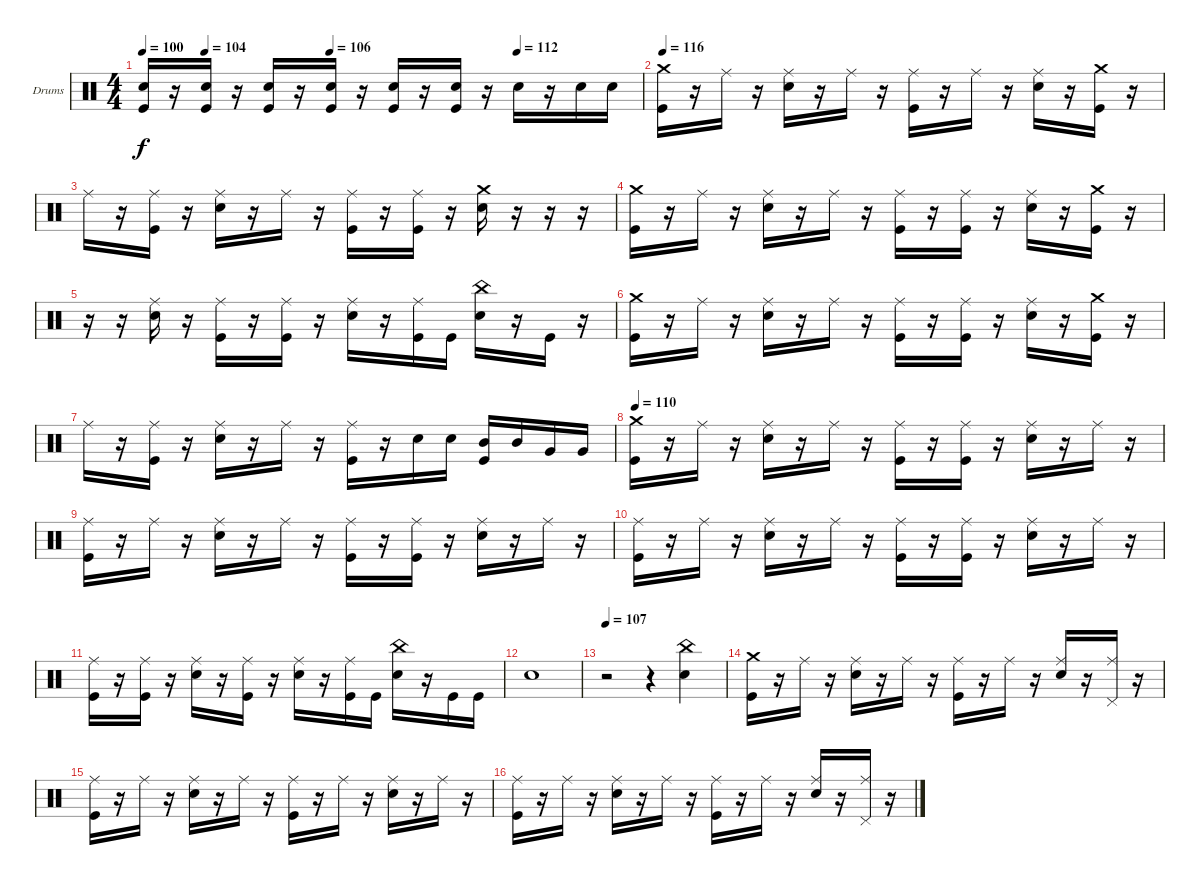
\bracketExtendMode groupsimilarinstruments
\firstSystemTrackNameOrientation horizontal
\otherSystemsTrackNameOrientation horizontal
\track ("Drumkit" "Drums") {instrument percussion}
\staff {score}
\articulation defaults
\ts (4 4)
\tempo 100
\tempo (104 0.125)
\tempo (106 0.375)
\tempo (112 0.75)
\clef neutral
\ks c
("Snare (hit) 2" "Kick (hit)").16{dy f} r.16 ("Snare (hit) 2" "Kick (hit)").16 r.16 ("Snare (hit) 2" "Kick (hit)").16 r.16 ("Snare (hit) 2" "Kick (hit)").16 r.16 ("Snare (hit) 2" "Kick (hit)").16 r.16 ("Snare (hit) 2" "Kick (hit)").16 r.16 "Snare (hit) 2".16 r.16 "Snare (hit) 2".16 "Snare (hit) 2".16 |
\tempo 116
("Crash medium (hit)" "Kick (hit)").16 r.16 "Ride (middle)".16 r.16 ("Ride (middle)" "Snare (hit) 2").16 r.16 "Ride (middle)".16 r.16 ("Ride (middle)" "Kick (hit)").16 r.16 "Ride (middle)".16 r.16 ("Ride (middle)" "Snare (hit) 2").16 r.16 ("Crash medium (hit)" "Kick (hit)").16 r.16 |
"Ride (middle)".16 r.16 ("Ride (middle)" "Kick (hit)").16 r.16 ("Ride (middle)" "Snare (hit) 2").16 r.16 "Ride (middle)".16 r.16 ("Ride (middle)" "Kick (hit)").16 r.16 ("Ride (middle)" "Kick (hit)").16 r.16 ("Crash medium (hit)" "Snare (hit) 2").16 r.16 r.16 r.16 |
("Crash medium (hit)" "Kick (hit)").16 r.16 "Ride (middle)".16 r.16 ("Ride (middle)" "Snare (hit) 2").16 r.16 "Ride (middle)".16 r.16 ("Ride (middle)" "Kick (hit)").16 r.16 ("Ride (middle)" "Kick (hit)").16 r.16 ("Ride (middle)" "Snare (hit) 2").16 r.16 ("Crash medium (hit)" "Kick (hit)").16 r.16 |
r.16 r.16 ("Ride (middle)" "Snare (hit) 2").16 r.16 ("Ride (middle)" "Kick (hit)").16 r.16 ("Ride (middle)" "Kick (hit)").16 r.16 ("Ride (middle)" "Snare (hit) 2").16 r.16 ("Ride (middle)" "Kick (hit)").16 "Kick (hit)".16 ("China (hit)" "Snare (hit) 2").16 r.16 "Kick (hit)".16 r.16 |
("Crash medium (hit)" "Kick (hit)").16 r.16 "Ride (middle)".16 r.16 ("Ride (middle)" "Snare (hit) 2").16 r.16 "Ride (middle)".16 r.16 ("Ride (middle)" "Kick (hit)").16 r.16 ("Ride (middle)" "Kick (hit)").16 r.16 ("Ride (middle)" "Snare (hit) 2").16 r.16 ("Crash medium (hit)" "Kick (hit)").16 r.16 |
"Ride (middle)".16 r.16 ("Ride (middle)" "Kick (hit)").16 r.16 ("Ride (middle)" "Snare (hit) 2").16 r.16 "Ride (middle)".16 r.16 ("Ride (middle)" "Kick (hit)").16 r.16 "Snare (hit) 2".16 "Snare (hit) 2".16 ("Mid Tom (hit)" "Kick (hit)").16 "Mid Tom (hit)".16 "Very Low Tom (hit)".16 "Very Low Tom (hit)".16 |
\tempo 110
("Crash medium (hit)" "Kick (hit)").16 r.16 "Ride (middle)".16 r.16 ("Ride (middle)" "Snare (hit) 2").16 r.16 "Ride (middle)".16 r.16 ("Ride (middle)" "Kick (hit)").16 r.16 ("Ride (middle)" "Kick (hit)").16 r.16 ("Ride (middle)" "Snare (hit) 2").16 r.16 "Ride (middle)".16 r.16 |
("Ride (middle)" "Kick (hit)").16 r.16 "Ride (middle)".16 r.16 ("Ride (middle)" "Snare (hit) 2").16 r.16 "Ride (middle)".16 r.16 ("Ride (middle)" "Kick (hit)").16 r.16 ("Ride (middle)" "Kick (hit)").16 r.16 ("Ride (middle)" "Snare (hit) 2").16 r.16 "Ride (middle)".16 r.16 |
("Ride (middle)" "Kick (hit)").16 r.16 "Ride (middle)".16 r.16 ("Ride (middle)" "Snare (hit) 2").16 r.16 "Ride (middle)".16 r.16 ("Ride (middle)" "Kick (hit)").16 r.16 ("Ride (middle)" "Kick (hit)").16 r.16 ("Ride (middle)" "Snare (hit) 2").16 r.16 "Ride (middle)".16 r.16 |
("Ride (middle)" "Kick (hit)").16 r.16 ("Ride (middle)" "Kick (hit)").16 r.16 ("Ride (middle)" "Snare (hit) 2").16 r.16 ("Ride (middle)" "Kick (hit)").16 r.16 ("Ride (middle)" "Snare (hit) 2").16 r.16 ("Ride (middle)" "Kick (hit)").16 "Kick (hit)".16 ("China (hit)" "Snare (hit) 2").16 r.16 "Kick (hit)".16 "Kick (hit)".16 |
"Snare (hit) 2".1 |
\tempo 107
r.2 r.4 ("China (hit)" "Snare (hit) 2").4 |
("Crash medium (hit)" "Kick (hit)").16 r.16 "Ride (middle)".16 r.16 ("Ride (middle)" "Snare (hit) 2").16 r.16 "Ride (middle)".16 r.16 ("Ride (middle)" "Kick (hit)").16 r.16 "Ride (middle)".16 r.16 ("Ride (middle)" "Snare (hit) 2").16 r.16 ("Ride (middle)" "Pedal Hi-Hat (hit)").16 r.16 |
("Ride (middle)" "Kick (hit)").16 r.16 "Ride (middle)".16 r.16 ("Ride (middle)" "Snare (hit) 2").16 r.16 "Ride (middle)".16 r.16 ("Ride (middle)" "Kick (hit)").16 r.16 "Ride (middle)".16 r.16 ("Ride (middle)" "Snare (hit) 2").16 r.16 "Ride (middle)".16 r.16 |
("Ride (middle)" "Kick (hit)").16 r.16 "Ride (middle)".16 r.16 ("Ride (middle)" "Snare (hit) 2").16 r.16 "Ride (middle)".16 r.16 ("Ride (middle)" "Kick (hit)").16 r.16 "Ride (middle)".16 r.16 ("Ride (middle)" "Snare (hit) 2").16 r.16 ("Ride (middle)" "Pedal Hi-Hat (hit)").16 r.16
